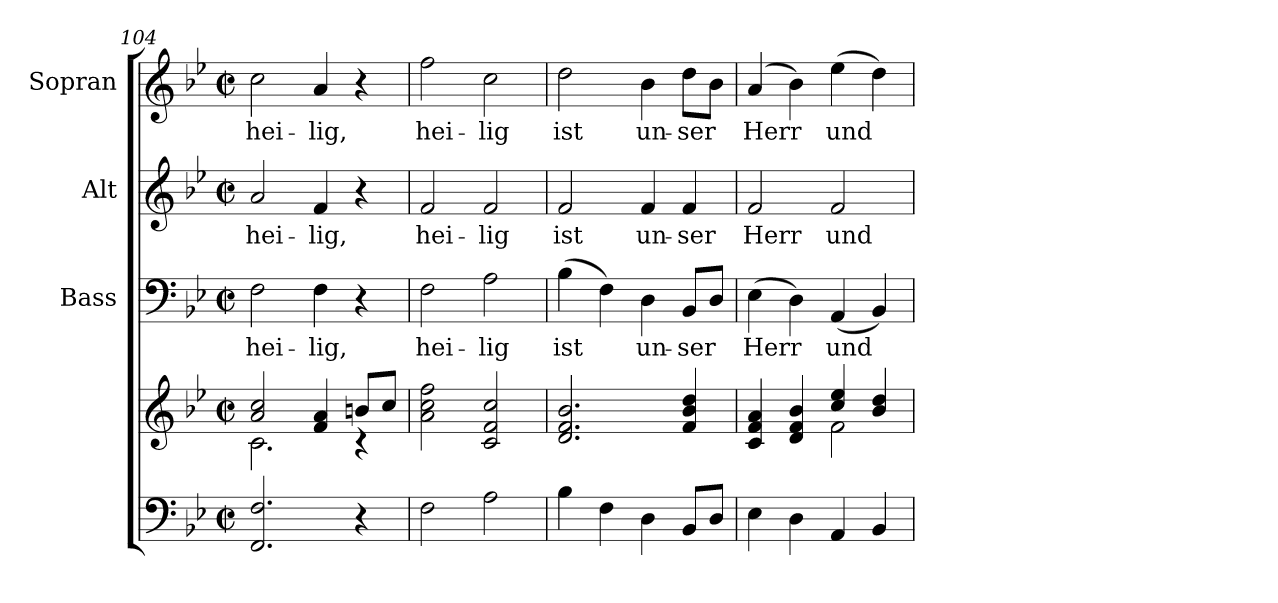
**kern	**kern	**kern	**text	**kern	**text	**kern	**text
*part4	*part4	*part3	*part3	*part2	*part2	*part1	*part1
*staff5	*staff4	*staff3	*staff3	*staff2	*staff2	*staff1	*staff1
*	*	*I"Bass	*	*I"Alt	*	*I"Sopran	*
*	*	*I'B.	*	*I'A.	*	*I'S.	*
*clefF4	*clefG2	*clefF4	*	*clefG2	*	*clefG2	*
*k[b-e-]	*k[b-e-]	*k[b-e-]	*	*k[b-e-]	*	*k[b-e-]	*
*B-:	*B-:	*B-:	*	*B-:	*	*B-:	*
*M2/2	*M2/2	*M2/2	*	*M2/2	*	*M2/2	*
*met(c|)	*met(c|)	*met(c|)	*	*met(c|)	*	*met(c|)	*
=104	=104	=104	=104	=104	=104	=104	=104
*	*^	*	*	*	*	*	*
!	!	!	!	!LO:LY:b	!	!LO:LY:b	!	!LO:LY:b
2.FF/ 2.F/	2a/ 2cc/	2.c\	2F\	hei-	2a/	hei-	2cc\	hei-
!	!	!	!	!LO:LY:b	!	!LO:LY:b	!	!LO:LY:b
.	4f/ 4a/	.	4F\	-lig,	4f/	-lig,	4a/	-lig,
4r	8bn/L	4rc	4r	.	4r	.	4r	.
.	8cc/J	.	.	.	.	.	.	.
*	*v	*v	*	*	*	*	*	*
=105	=105	=105	=105	=105	=105	=105	=105
!	!	!	!LO:LY:b	!	!LO:LY:b	!	!LO:LY:b
2F\	2a\ 2cc\ 2ff\	2F\	hei-	2f/	hei-	2ff\	hei-
!	!	!	!LO:LY:b	!	!LO:LY:b	!	!LO:LY:b
2A\	2c/ 2f/ 2cc/	2A\	-lig	2f/	-lig	2cc\	-lig
!!LO:LB:g=z
=106	=106	=106	=106	=106	=106	=106	=106
!	!	!	!LO:LY:b	!	!LO:LY:b	!	!LO:LY:b
4B-\	2.d/ 2.f/ 2.b-/	(>4B-\	ist	2f/	ist	2dd\	ist
4F\	.	4F\)	.	.	.	.	.
!	!	!	!LO:LY:b	!	!LO:LY:b	!	!LO:LY:b
4D\	.	4D\	un-	4f/	un-	4b-\	un-
!	!	!	!LO:LY:b	!	!LO:LY:b	!	!LO:LY:b
8BB-/L	4f/ 4b-/ 4dd/	8BB-/L	-ser	4f/	-ser	8dd\L	-ser
8D/J	.	8D/J	.	.	.	8b-\J	.
=107	=107	=107	=107	=107	=107	=107	=107
*	*^	*	*	*	*	*	*
!	!	!	!	!LO:LY:b	!	!LO:LY:b	!	!LO:LY:b
4E-\	4c/ 4f/ 4a/	2ryy	(>4E-\	Herr	2f/	Herr	(4a/	Herr
4D\	4d/ 4f/ 4b-/	.	4D\)	.	.	.	4b-\)	.
!	!	!	!	!LO:LY:b	!	!LO:LY:b	!	!LO:LY:b
4AA/	4cc/ 4ee-/	2f\	(<4AA/	und	2f/	und	(>4ee-\	und
4BB-/	4b-/ 4dd/	.	4BB-/)	.	.	.	4dd\)	.
*	*v	*v	*	*	*	*	*	*
=	=	=	=	=	=	=	=
*-	*-	*-	*-	*-	*-	*-	*-
